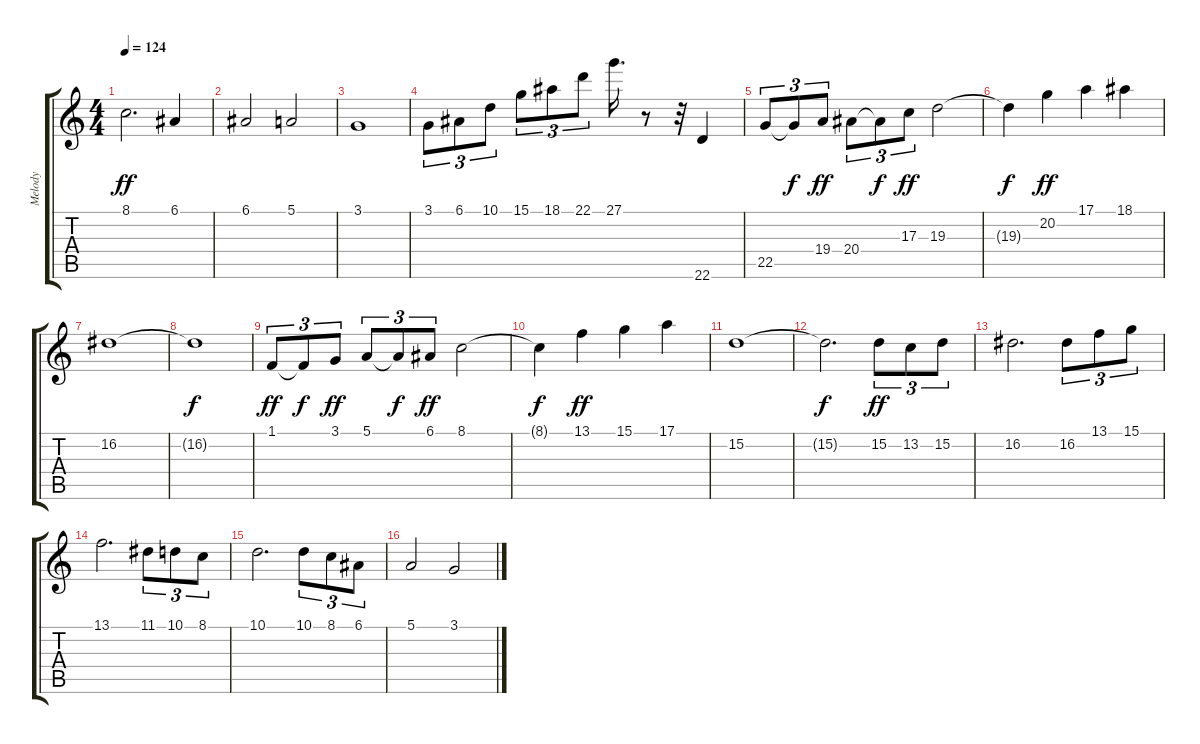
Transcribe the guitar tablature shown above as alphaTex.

\track ("Melody" "Melody") {instrument lead1square}
\staff {score tabs}
\tuning (E4 B3 G3 D3 A2 E2) {hide}
\ts (4 4)
\tempo 124
\clef g2
\ks c
8.1.2{d dy ff} 6.1.4 |
6.1.2 5.1.2 |
3.1.1 |
3.1.8{tu (3 2)} 6.1.8{tu (3 2)} 10.1.8{tu (3 2)} 15.1.8{tu (3 2)} 18.1.8{tu (3 2)} 22.1.8{tu (3 2)} 27.1.16{d} r.8 r.32 22.6.4 |
22.5.8{tu (3 2)} 22.5{t}.8{tu (3 2) dy f} 19.4.8{tu (3 2) dy ff} 20.4.8{tu (3 2)} 20.4{t}.8{tu (3 2) dy f} 17.3.8{tu (3 2) dy ff} 19.3.2 |
19.3{t}.4{dy f} 20.2.4{dy ff} 17.1.4 18.1.4 |
16.2.1 |
16.2{t}.1{dy f} |
1.1.8{tu (3 2) dy ff} 1.1{t}.8{tu (3 2) dy f} 3.1.8{tu (3 2) dy ff} 5.1.8{tu (3 2)} 5.1{t}.8{tu (3 2) dy f} 6.1.8{tu (3 2) dy ff} 8.1.2 |
8.1{t}.4{dy f} 13.1.4{dy ff} 15.1.4 17.1.4 |
15.2.1 |
15.2{t}.2{d dy f} 15.2.8{tu (3 2) dy ff} 13.2.8{tu (3 2)} 15.2.8{tu (3 2)} |
16.2.2{d} 16.2.8{tu (3 2)} 13.1.8{tu (3 2)} 15.1.8{tu (3 2)} |
13.1.2{d} 11.1.8{tu (3 2)} 10.1.8{tu (3 2)} 8.1.8{tu (3 2)} |
10.1.2{d} 10.1.8{tu (3 2)} 8.1.8{tu (3 2)} 6.1.8{tu (3 2)} |
5.1.2 3.1.2
